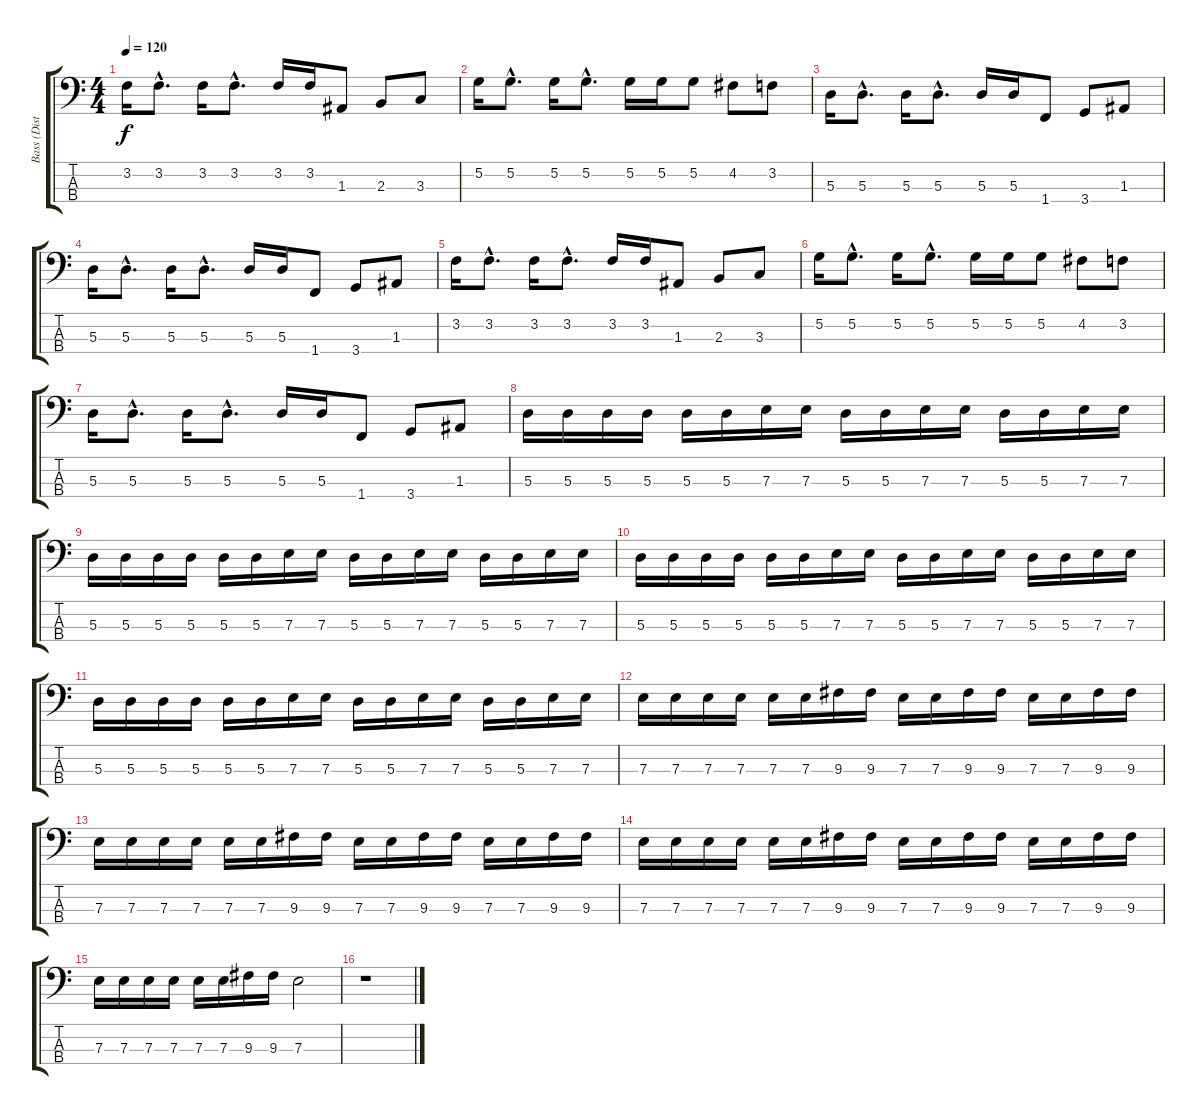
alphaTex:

\track ("Bass (Distorted)" "Bass (Dist") {instrument electricbassfinger}
\staff {score tabs}
\tuning (G2 D2 A1 E1) {hide}
\ts (4 4)
\tempo 120
\clef f4
\ks c
3.2.16{dy f} 3.2{hac}.8{d} 3.2.16 3.2{hac}.8{d} 3.2.16 3.2.16 1.3.8 2.3.8 3.3.8 |
5.2.16 5.2{hac}.8{d} 5.2.16 5.2{hac}.8{d} 5.2.16 5.2.16 5.2.8 4.2.8 3.2.8 |
5.3.16 5.3{hac}.8{d} 5.3.16 5.3{hac}.8{d} 5.3.16 5.3.16 1.4.8 3.4.8 1.3.8 |
5.3.16 5.3{hac}.8{d} 5.3.16 5.3{hac}.8{d} 5.3.16 5.3.16 1.4.8 3.4.8 1.3.8 |
3.2.16 3.2{hac}.8{d} 3.2.16 3.2{hac}.8{d} 3.2.16 3.2.16 1.3.8 2.3.8 3.3.8 |
5.2.16 5.2{hac}.8{d} 5.2.16 5.2{hac}.8{d} 5.2.16 5.2.16 5.2.8 4.2.8 3.2.8 |
5.3.16 5.3{hac}.8{d} 5.3.16 5.3{hac}.8{d} 5.3.16 5.3.16 1.4.8 3.4.8 1.3.8 |
5.3.16 5.3.16 5.3.16 5.3.16 5.3.16 5.3.16 7.3.16 7.3.16 5.3.16 5.3.16 7.3.16 7.3.16 5.3.16 5.3.16 7.3.16 7.3.16 |
5.3.16 5.3.16 5.3.16 5.3.16 5.3.16 5.3.16 7.3.16 7.3.16 5.3.16 5.3.16 7.3.16 7.3.16 5.3.16 5.3.16 7.3.16 7.3.16 |
5.3.16 5.3.16 5.3.16 5.3.16 5.3.16 5.3.16 7.3.16 7.3.16 5.3.16 5.3.16 7.3.16 7.3.16 5.3.16 5.3.16 7.3.16 7.3.16 |
5.3.16 5.3.16 5.3.16 5.3.16 5.3.16 5.3.16 7.3.16 7.3.16 5.3.16 5.3.16 7.3.16 7.3.16 5.3.16 5.3.16 7.3.16 7.3.16 |
7.3.16 7.3.16 7.3.16 7.3.16 7.3.16 7.3.16 9.3.16 9.3.16 7.3.16 7.3.16 9.3.16 9.3.16 7.3.16 7.3.16 9.3.16 9.3.16 |
7.3.16 7.3.16 7.3.16 7.3.16 7.3.16 7.3.16 9.3.16 9.3.16 7.3.16 7.3.16 9.3.16 9.3.16 7.3.16 7.3.16 9.3.16 9.3.16 |
7.3.16 7.3.16 7.3.16 7.3.16 7.3.16 7.3.16 9.3.16 9.3.16 7.3.16 7.3.16 9.3.16 9.3.16 7.3.16 7.3.16 9.3.16 9.3.16 |
7.3.16 7.3.16 7.3.16 7.3.16 7.3.16 7.3.16 9.3.16 9.3.16 7.3.2 |
r.1
